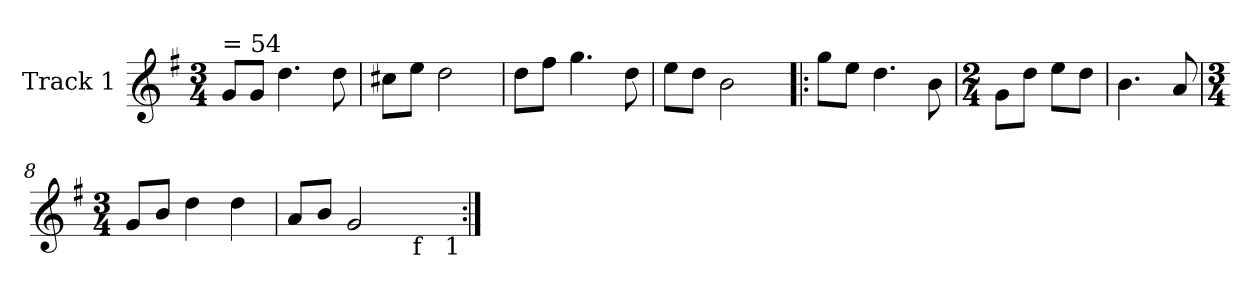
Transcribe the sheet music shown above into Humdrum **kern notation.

**kern
*part1
*staff1
*I"Track 1
*clefG2
*k[f#]
*G:
*M3/4
=1
!LO:TX:a:t== 54
8g/L
8g/J
4.dd\
8dd\
=2
8cc#X\L
8ee\J
2dd\
=3
8dd\L
8ff#\J
4.gg\
8dd\
=4
8ee\L
8dd\J
2b\
!!LO:LB:g=z
=5!|:
8gg\L
8ee\J
4.dd\
8b\
=6
*M2/4
8g\L
8dd\J
8ee\L
8dd\J
=7
4.b\
8a/
=8
*M3/4
8g/L
8b/J
4dd\
4dd\
=9
*^
*	*^
8a/L	2ryy	2ryy
8b/J	.	.
2g/	.	.
.	16ryy	8ryy
!	!LO:TX:b:t=f	!
.	8.ryy	.
.	.	32ryy
!	!	!LO:TX:b:t=1
.	.	16.ryy
*v	*v	*v
=:|!
*-
